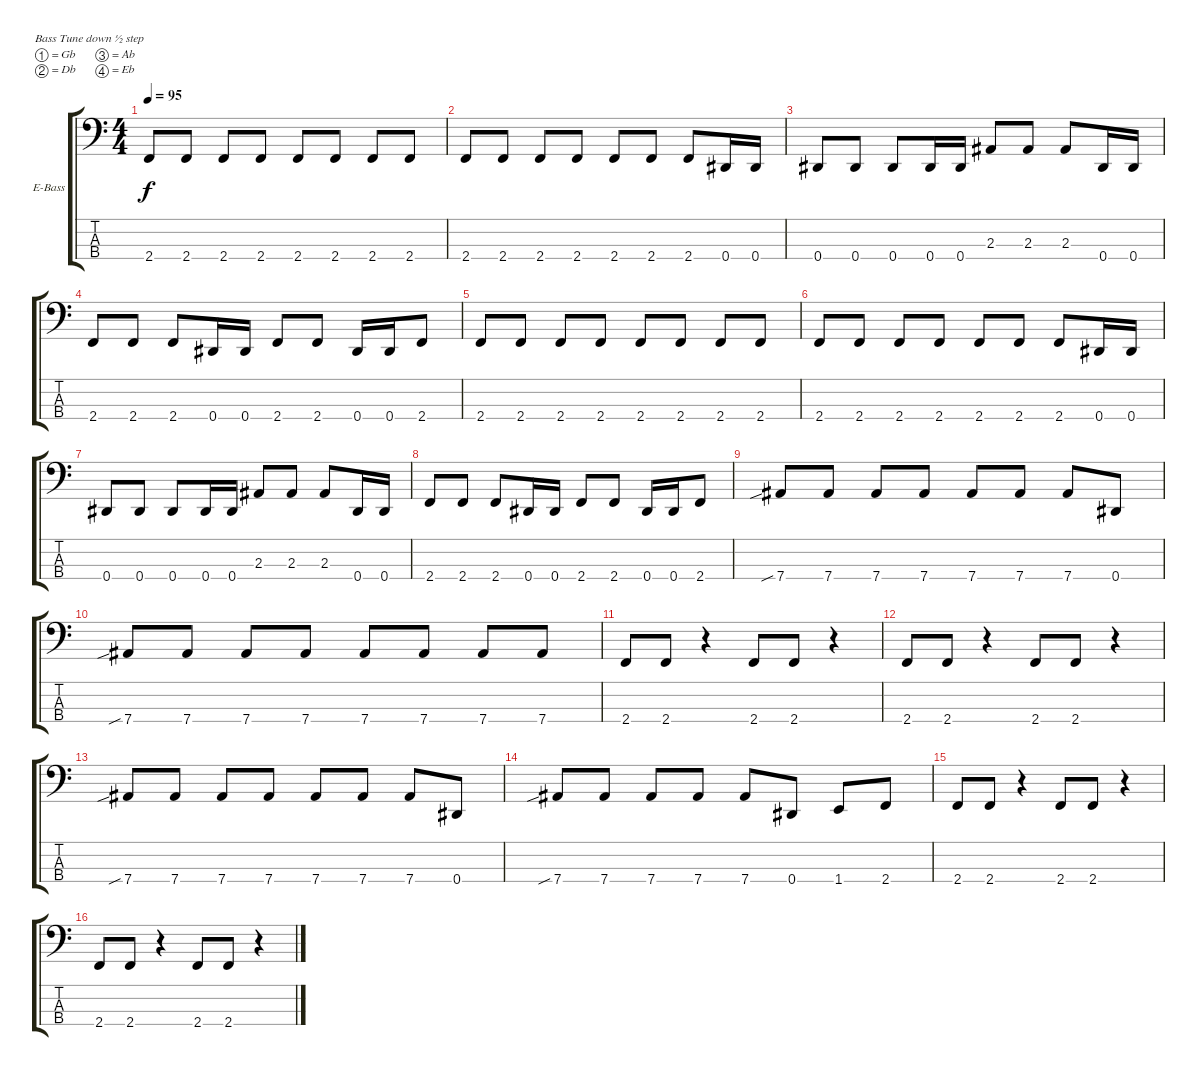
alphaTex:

\bracketExtendMode groupsimilarinstruments
\firstSystemTrackNameOrientation horizontal
\otherSystemsTrackNameOrientation horizontal
\track ("Bass" "E-Bass") {instrument electricbassfinger}
\staff {score tabs}
\tuning (Gb2 Db2 Ab1 Eb1)
\ts (4 4)
\tempo 95
\clef f4
\ks c
2.4.8{dy f} 2.4.8 2.4.8 2.4.8 2.4.8 2.4.8 2.4.8 2.4.8 |
2.4.8 2.4.8 2.4.8 2.4.8 2.4.8 2.4.8 2.4.8 0.4.16 0.4.16 |
0.4.8 0.4.8 0.4.8 0.4.16 0.4.16 2.3.8 2.3.8 2.3.8 0.4.16 0.4.16 |
2.4.8 2.4.8 2.4.8 0.4.16 0.4.16 2.4.8 2.4.8 0.4.16 0.4.16 2.4.8 |
2.4.8 2.4.8 2.4.8 2.4.8 2.4.8 2.4.8 2.4.8 2.4.8 |
2.4.8 2.4.8 2.4.8 2.4.8 2.4.8 2.4.8 2.4.8 0.4.16 0.4.16 |
0.4.8 0.4.8 0.4.8 0.4.16 0.4.16 2.3.8 2.3.8 2.3.8 0.4.16 0.4.16 |
2.4.8 2.4.8 2.4.8 0.4.16 0.4.16 2.4.8 2.4.8 0.4.16 0.4.16 2.4.8 |
7.4{sib}.8 7.4.8 7.4.8 7.4.8 7.4.8 7.4.8 7.4.8 0.4.8 |
7.4{sib}.8 7.4.8 7.4.8 7.4.8 7.4.8 7.4.8 7.4.8 7.4.8 |
2.4.8 2.4.8 r.4 2.4.8 2.4.8 r.4 |
2.4.8 2.4.8 r.4 2.4.8 2.4.8 r.4 |
7.4{sib}.8 7.4.8 7.4.8 7.4.8 7.4.8 7.4.8 7.4.8 0.4.8 |
7.4{sib}.8 7.4.8 7.4.8 7.4.8 7.4.8 0.4.8 1.4.8 2.4.8 |
2.4.8 2.4.8 r.4 2.4.8 2.4.8 r.4 |
2.4.8 2.4.8 r.4 2.4.8 2.4.8 r.4
